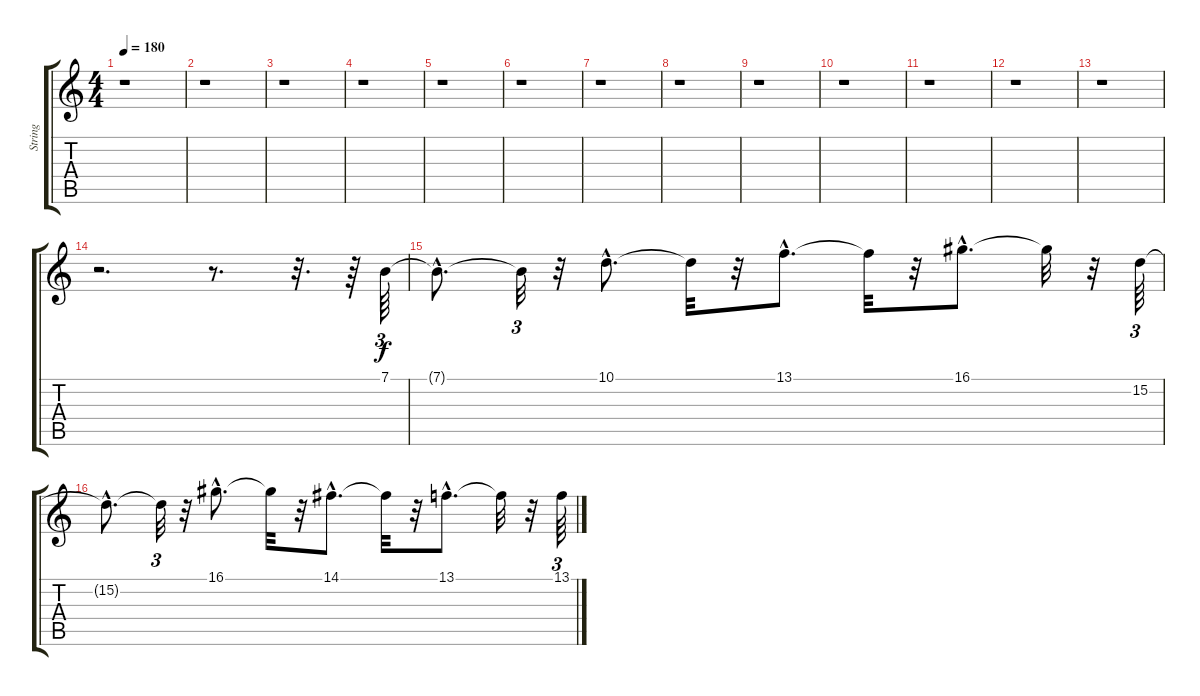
\track ("String" "String") {instrument stringensemble1}
\staff {score tabs}
\tuning (E4 B3 G3 D3 A2 E2) {hide}
\ts (4 4)
\tempo 180
\clef g2
\ks c
r.1{dy f} |
r.1 |
r.1 |
r.1 |
r.1 |
r.1 |
r.1 |
r.1 |
r.1 |
r.1 |
r.1 |
r.1 |
r.1 |
r.2{d} r.8{d} r.32{d} r.64 7.1.64{tu (3 2)} |
7.1{hac t}.8{d} 7.1{t}.32{tu (3 2)} r.32 10.1{hac}.8{d} 10.1{t}.32 r.32 13.1{hac}.8{d} 13.1{t}.32 r.32 16.1{hac}.8{d} 16.1{t}.32 r.32 15.2.64{tu (3 2)} |
15.2{hac t}.8{d} 15.2{t}.32{tu (3 2)} r.32 16.1{hac}.8{d} 16.1{t}.32 r.32 14.1{hac}.8{d} 14.1{t}.32 r.32 13.1{hac}.8{d} 13.1{t}.32 r.32 13.1.64{tu (3 2)}
